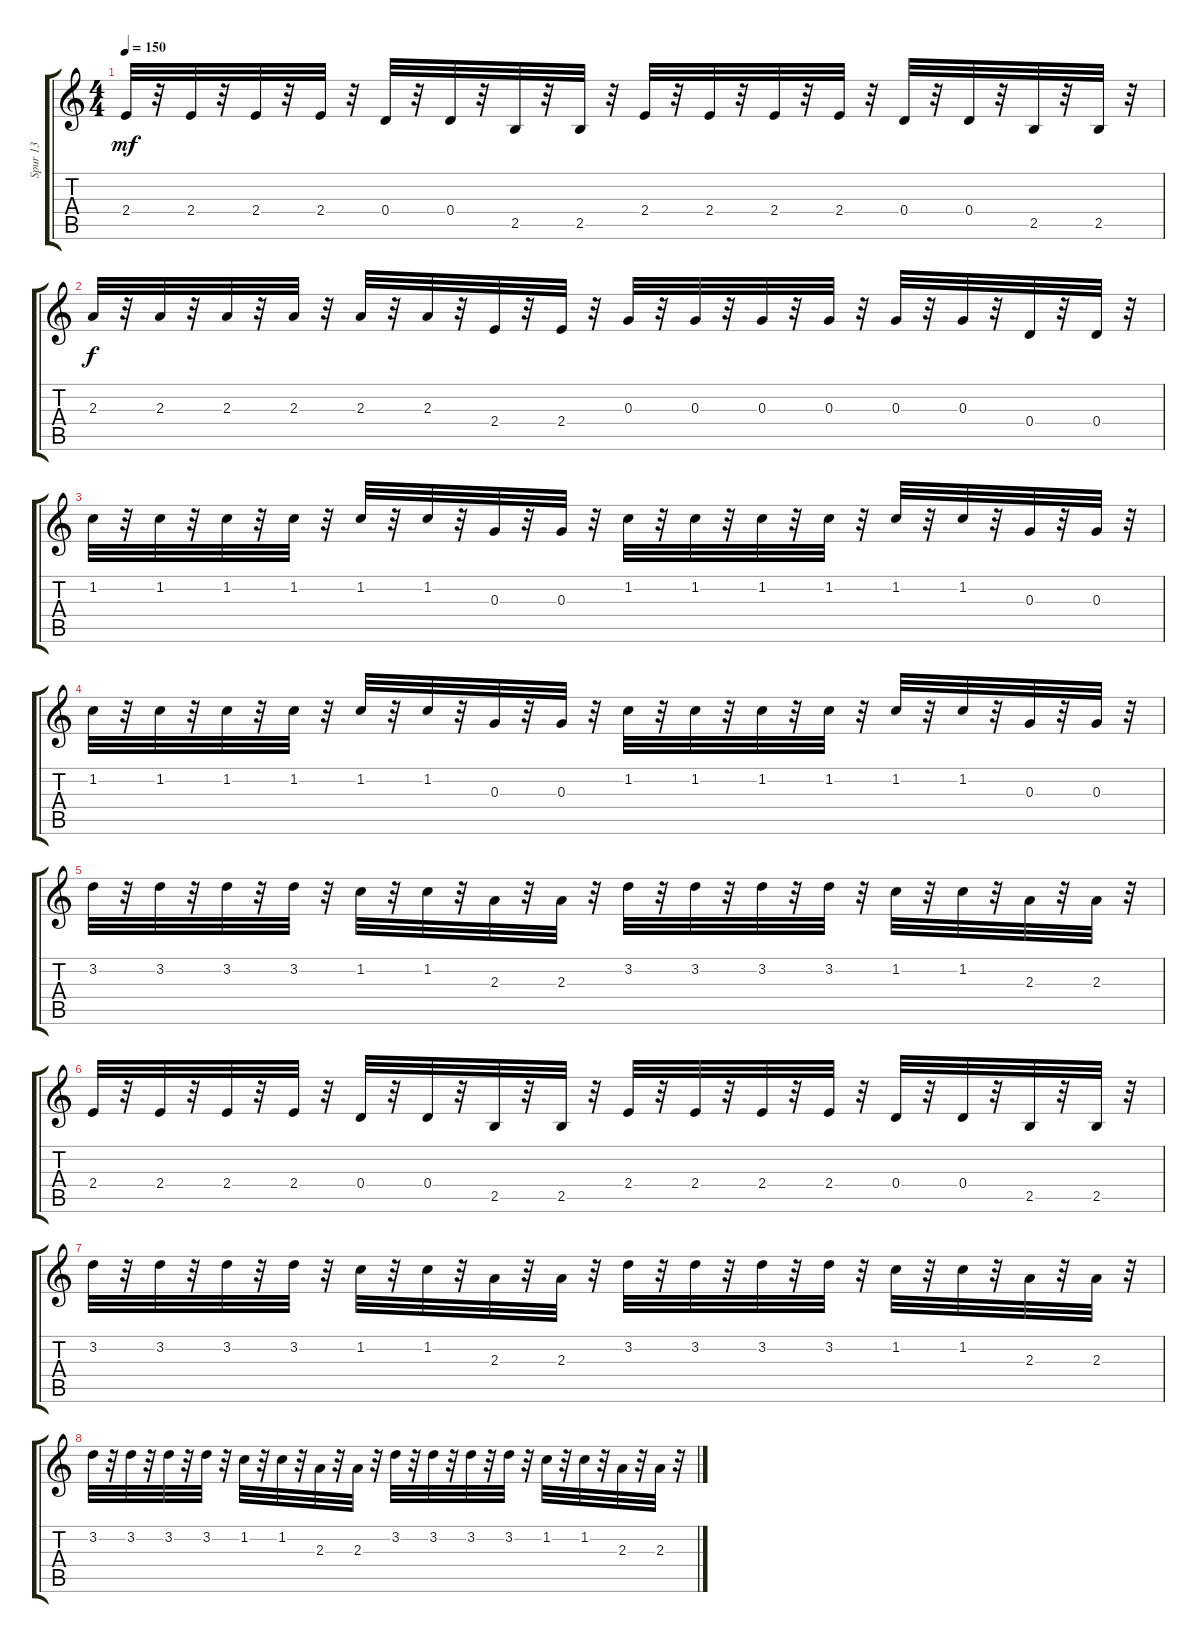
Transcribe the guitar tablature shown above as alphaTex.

\track ("Spur 13" "Spur 13") {instrument synthbass1}
\staff {score tabs}
\tuning (E4 B3 G3 D3 A2 E2) {hide}
\ts (4 4)
\tempo 150
\clef g2
\ks c
2.4.32{dy mf} r.32 2.4.32 r.32 2.4.32 r.32 2.4.32 r.32 0.4.32 r.32 0.4.32 r.32 2.5.32 r.32 2.5.32 r.32 2.4.32 r.32 2.4.32 r.32 2.4.32 r.32 2.4.32 r.32 0.4.32 r.32 0.4.32 r.32 2.5.32 r.32 2.5.32 r.32 |
2.3.32{dy f} r.32 2.3.32 r.32 2.3.32 r.32 2.3.32 r.32 2.3.32 r.32 2.3.32 r.32 2.4.32 r.32 2.4.32 r.32 0.3.32 r.32 0.3.32 r.32 0.3.32 r.32 0.3.32 r.32 0.3.32 r.32 0.3.32 r.32 0.4.32 r.32 0.4.32 r.32 |
1.2.32 r.32 1.2.32 r.32 1.2.32 r.32 1.2.32 r.32 1.2.32 r.32 1.2.32 r.32 0.3.32 r.32 0.3.32 r.32 1.2.32 r.32 1.2.32 r.32 1.2.32 r.32 1.2.32 r.32 1.2.32 r.32 1.2.32 r.32 0.3.32 r.32 0.3.32 r.32 |
1.2.32 r.32 1.2.32 r.32 1.2.32 r.32 1.2.32 r.32 1.2.32 r.32 1.2.32 r.32 0.3.32 r.32 0.3.32 r.32 1.2.32 r.32 1.2.32 r.32 1.2.32 r.32 1.2.32 r.32 1.2.32 r.32 1.2.32 r.32 0.3.32 r.32 0.3.32 r.32 |
3.2.32 r.32 3.2.32 r.32 3.2.32 r.32 3.2.32 r.32 1.2.32 r.32 1.2.32 r.32 2.3.32 r.32 2.3.32 r.32 3.2.32 r.32 3.2.32 r.32 3.2.32 r.32 3.2.32 r.32 1.2.32 r.32 1.2.32 r.32 2.3.32 r.32 2.3.32 r.32 |
2.4.32 r.32 2.4.32 r.32 2.4.32 r.32 2.4.32 r.32 0.4.32 r.32 0.4.32 r.32 2.5.32 r.32 2.5.32 r.32 2.4.32 r.32 2.4.32 r.32 2.4.32 r.32 2.4.32 r.32 0.4.32 r.32 0.4.32 r.32 2.5.32 r.32 2.5.32 r.32 |
3.2.32 r.32 3.2.32 r.32 3.2.32 r.32 3.2.32 r.32 1.2.32 r.32 1.2.32 r.32 2.3.32 r.32 2.3.32 r.32 3.2.32 r.32 3.2.32 r.32 3.2.32 r.32 3.2.32 r.32 1.2.32 r.32 1.2.32 r.32 2.3.32 r.32 2.3.32 r.32 |
3.2.32 r.32 3.2.32 r.32 3.2.32 r.32 3.2.32 r.32 1.2.32 r.32 1.2.32 r.32 2.3.32 r.32 2.3.32 r.32 3.2.32 r.32 3.2.32 r.32 3.2.32 r.32 3.2.32 r.32 1.2.32 r.32 1.2.32 r.32 2.3.32 r.32 2.3.32 r.32
